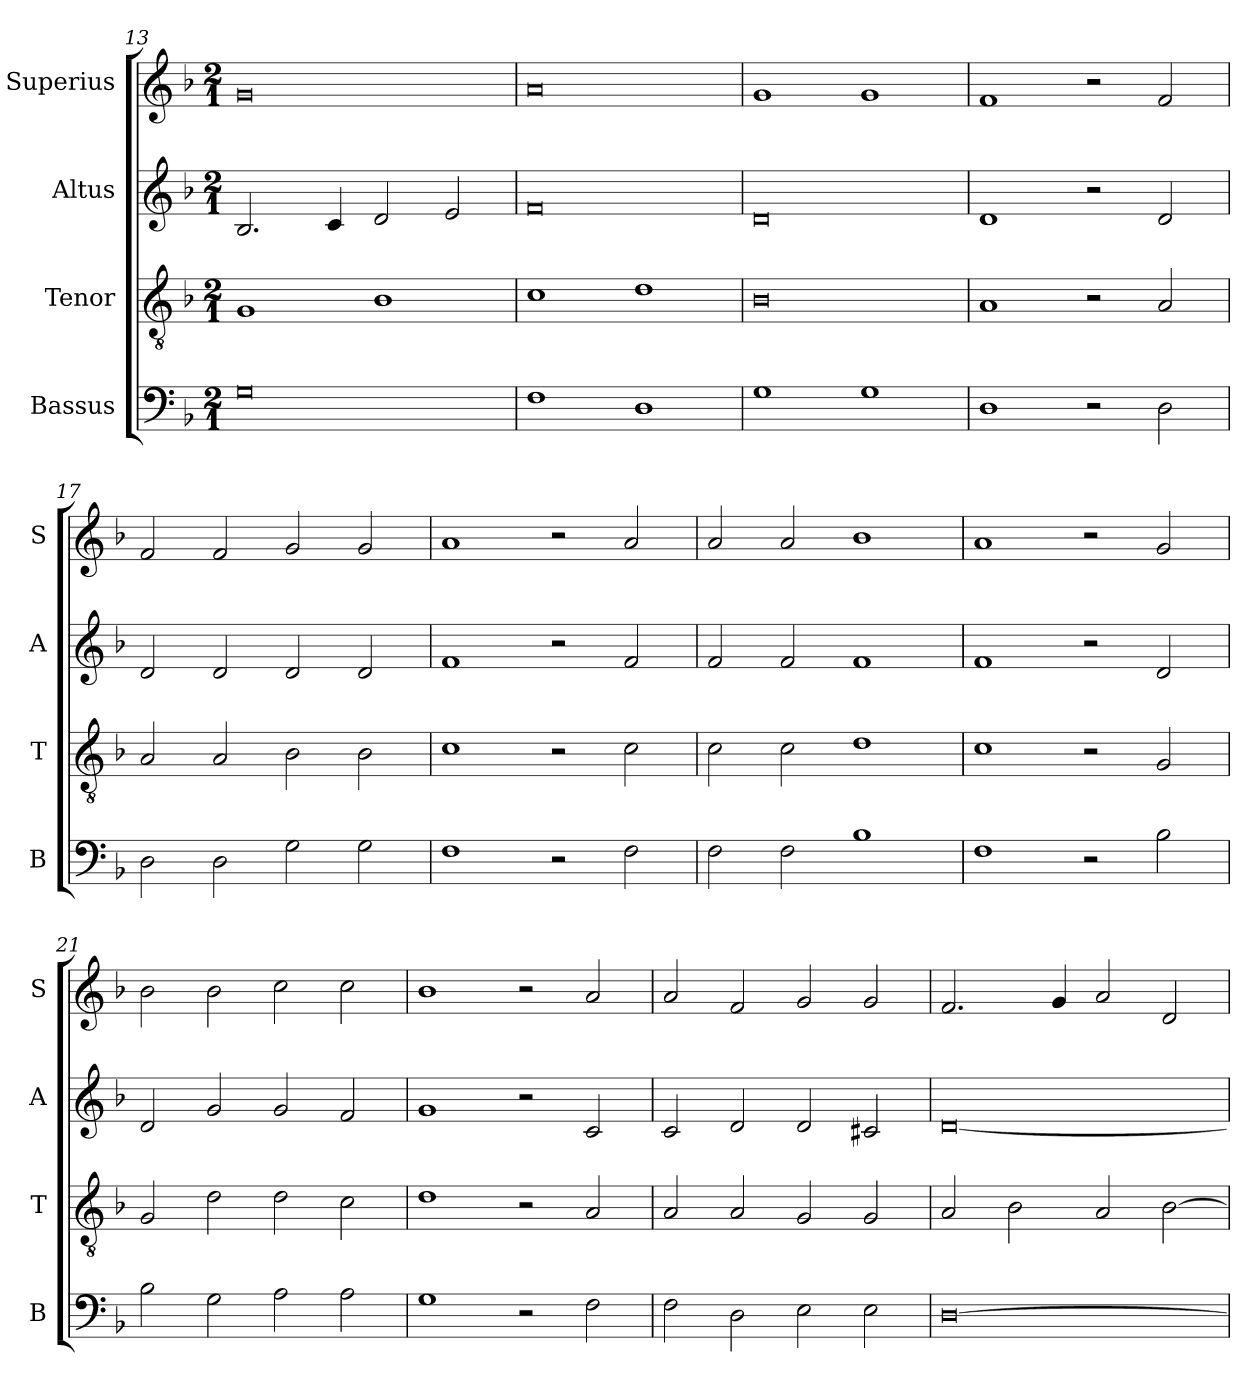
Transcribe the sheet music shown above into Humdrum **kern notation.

**kern	**kern	**kern	**kern
*part4	*part3	*part2	*part1
*staff4	*staff3	*staff2	*staff1
*I"Bassus	*I"Tenor	*I"Altus	*I"Superius
*I'B	*I'T	*I'A	*I'S
*clefF4	*clefGv2	*clefG2	*clefG2
*k[b-]	*k[b-]	*k[b-]	*k[b-]
*F:	*F:	*F:	*F:
*M2/1	*M2/1	*M2/1	*M2/1
=13	=13	=13	=13
0G	1G	2.B-	0g
.	.	4c	.
.	1B-	2d	.
.	.	2e	.
=14	=14	=14	=14
1F	1c	0f	0a
1D	1d	.	.
=15	=15	=15	=15
1G	0B-	0d	1g
1G	.	.	1g
=16	=16	=16	=16
1D	1A	1d	1f
2r	2r	2r	2r
2D	2A	2d	2f
=17	=17	=17	=17
2D	2A	2d	2f
2D	2A	2d	2f
2G	2B-	2d	2g
2G	2B-	2d	2g
=18	=18	=18	=18
1F	1c	1f	1a
2r	2r	2r	2r
2F	2c	2f	2a
=19	=19	=19	=19
2F	2c	2f	2a
2F	2c	2f	2a
1B-	1d	1f	1b-
=20	=20	=20	=20
1F	1c	1f	1a
2r	2r	2r	2r
2B-	2G	2d	2g
=21	=21	=21	=21
2B-	2G	2d	2b-
2G	2d	2g	2b-
2A	2d	2g	2cc
2A	2c	2f	2cc
=22	=22	=22	=22
1G	1d	1g	1b-
2r	2r	2r	2r
2F	2A	2c	2a
=23	=23	=23	=23
2F	2A	2c	2a
2D	2A	2d	2f
2E	2G	2d	2g
2E	2G	2c#X	2g
=24	=24	=24	=24
[0D	2A	[0d	2.f
.	2B-	.	.
.	.	.	4g
.	2A	.	2a
.	[2B-	.	2d
=	=	=	=
*-	*-	*-	*-
